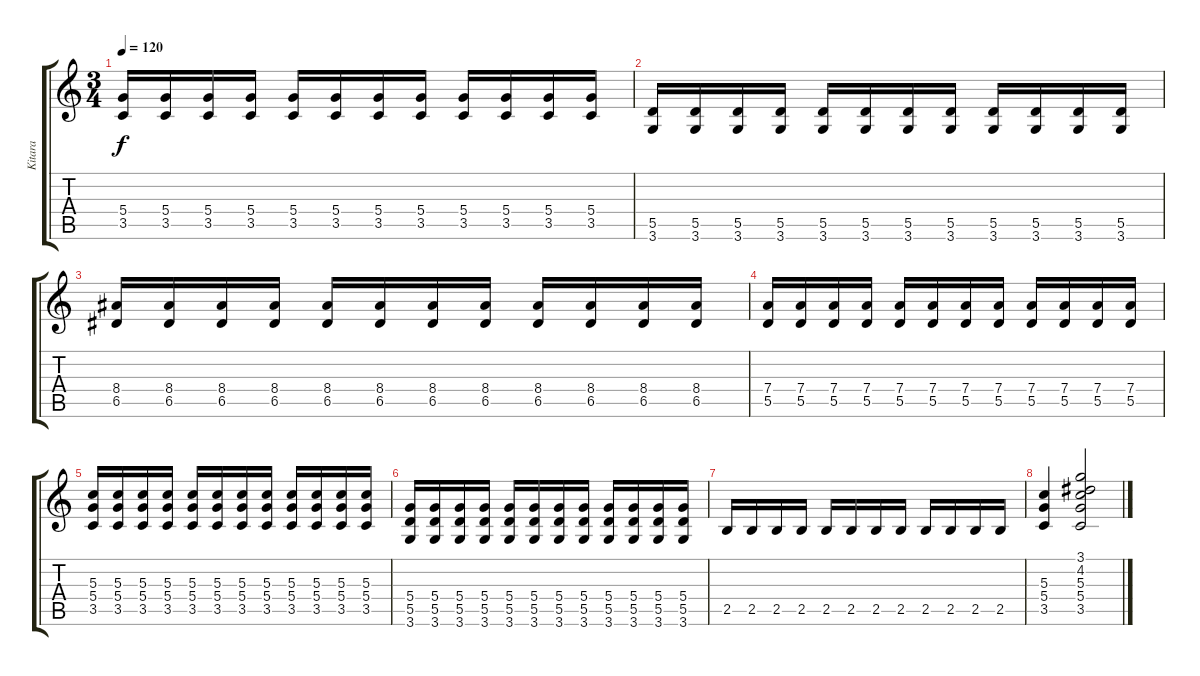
\track ("Kitara" "Kitara") {instrument distortionguitar}
\staff {score tabs}
\tuning (E4 B3 G3 D3 A2 E2) {hide}
\ts (3 4)
\tempo 120
\clef g2
\ks c
(5.4 3.5).16{dy f} (5.4 3.5).16 (5.4 3.5).16 (5.4 3.5).16 (5.4 3.5).16 (5.4 3.5).16 (5.4 3.5).16 (5.4 3.5).16 (5.4 3.5).16 (5.4 3.5).16 (5.4 3.5).16 (5.4 3.5).16 |
(5.5 3.6).16 (5.5 3.6).16 (5.5 3.6).16 (5.5 3.6).16 (5.5 3.6).16 (5.5 3.6).16 (5.5 3.6).16 (5.5 3.6).16 (5.5 3.6).16 (5.5 3.6).16 (5.5 3.6).16 (5.5 3.6).16 |
(8.4 6.5).16 (8.4 6.5).16 (8.4 6.5).16 (8.4 6.5).16 (8.4 6.5).16 (8.4 6.5).16 (8.4 6.5).16 (8.4 6.5).16 (8.4 6.5).16 (8.4 6.5).16 (8.4 6.5).16 (8.4 6.5).16 |
(7.4 5.5).16 (7.4 5.5).16 (7.4 5.5).16 (7.4 5.5).16 (7.4 5.5).16 (7.4 5.5).16 (7.4 5.5).16 (7.4 5.5).16 (7.4 5.5).16 (7.4 5.5).16 (7.4 5.5).16 (7.4 5.5).16 |
(5.3 5.4 3.5).16 (5.3 5.4 3.5).16 (5.3 5.4 3.5).16 (5.3 5.4 3.5).16 (5.3 5.4 3.5).16 (5.3 5.4 3.5).16 (5.3 5.4 3.5).16 (5.3 5.4 3.5).16 (5.3 5.4 3.5).16 (5.3 5.4 3.5).16 (5.3 5.4 3.5).16 (5.3 5.4 3.5).16 |
(5.4 5.5 3.6).16 (5.4 5.5 3.6).16 (5.4 5.5 3.6).16 (5.4 5.5 3.6).16 (5.4 5.5 3.6).16 (5.4 5.5 3.6).16 (5.4 5.5 3.6).16 (5.4 5.5 3.6).16 (5.4 5.5 3.6).16 (5.4 5.5 3.6).16 (5.4 5.5 3.6).16 (5.4 5.5 3.6).16 |
2.5.16 2.5.16 2.5.16 2.5.16 2.5.16 2.5.16 2.5.16 2.5.16 2.5.16 2.5.16 2.5.16 2.5.16 |
(5.3 5.4 3.5).4 (3.1 4.2 5.3 5.4 3.5).2
